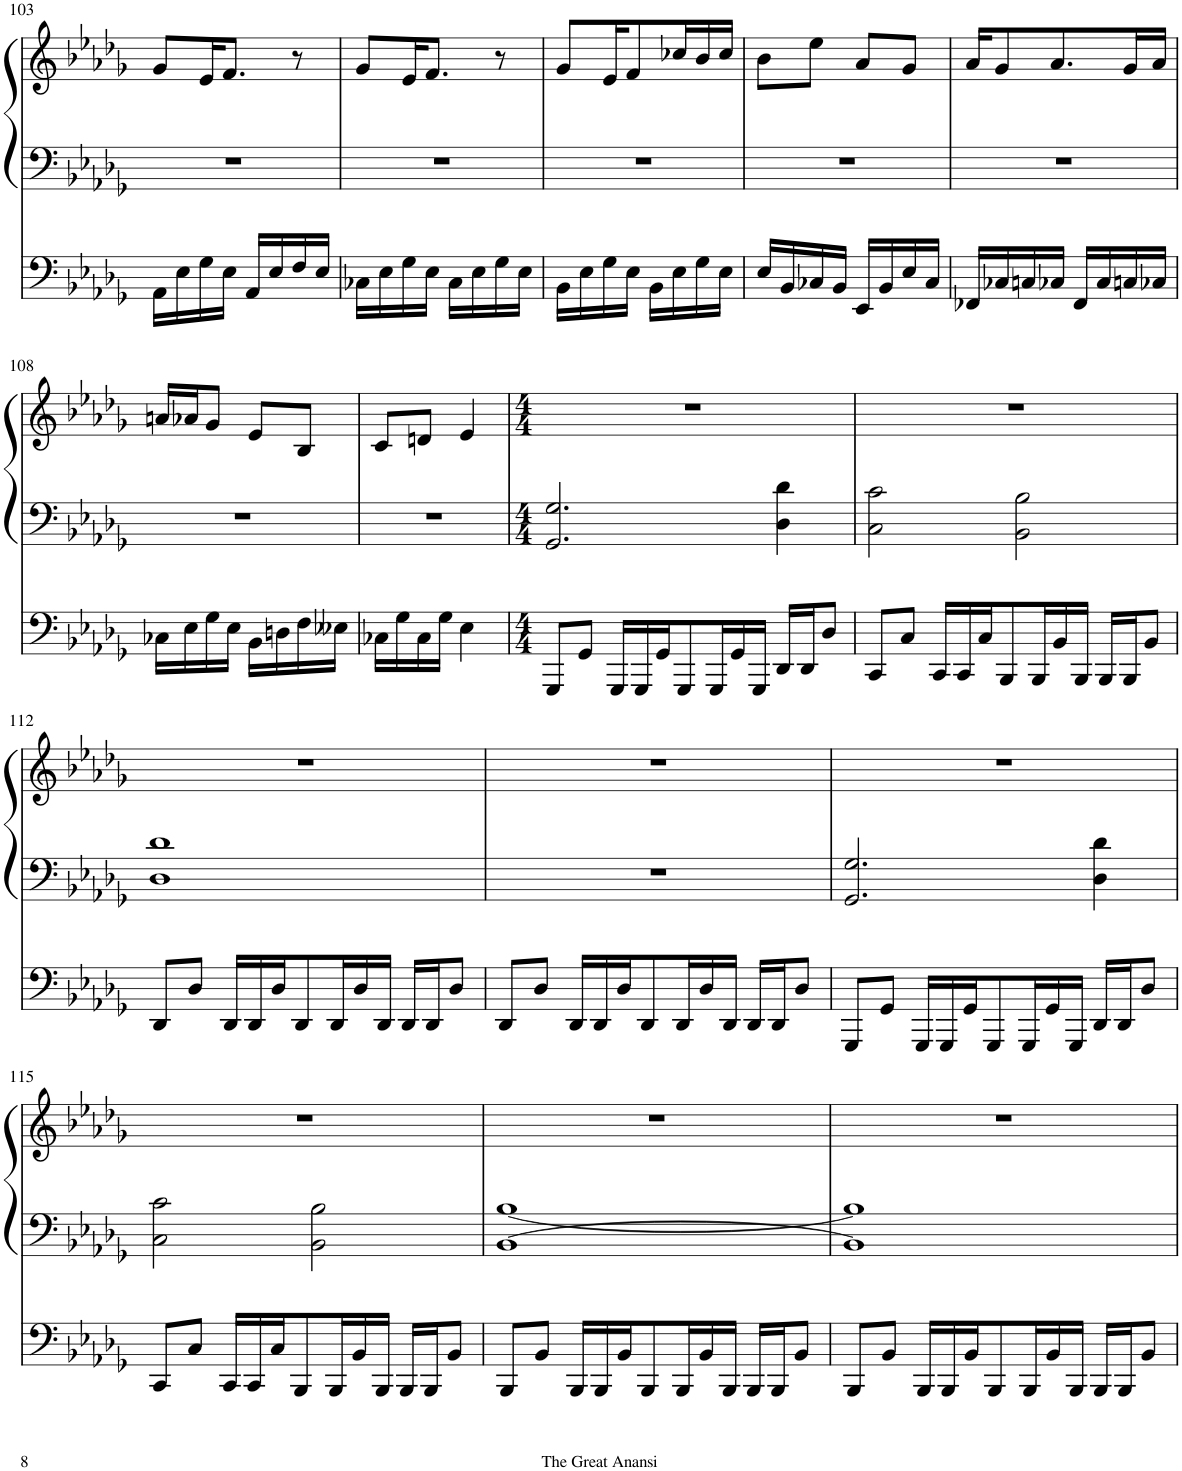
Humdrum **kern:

**kern	**kern	**kern
*part1	*part1	*part1
*staff3	*staff2	*staff1
*I"Piano	*	*
*I'Pno.	*	*
!!LO:PB:g=z
*clefF4	*clefF4	*clefG2
*k[b-e-a-d-g-]	*k[b-e-a-d-g-]	*k[b-e-a-d-g-]
*M2/4	*M2/4	*M2/4
=103	=103	=103
16AA-\LL	2r	8g-/L
16E-\	.	.
16G-\	.	16e-/K
16E-\JJ	.	8.f/J
16AA-/LL	.	.
16E-/	.	.
16F/	.	8r
16E-/JJ	.	.
=104	=104	=104
16C-X\LL	2r	8g-/L
16E-\	.	.
16G-\	.	16e-/K
16E-\JJ	.	8.f/J
16C-\LL	.	.
16E-\	.	.
16G-\	.	8r
16E-\JJ	.	.
=105	=105	=105
16BB-\LL	2r	8g-/L
16E-\	.	.
16G-\	.	16e-/K
16E-\JJ	.	8f/
16BB-\LL	.	.
16E-\	.	16cc-X/L
16G-\	.	16b-/
16E-\JJ	.	16cc-/JJ
=106	=106	=106
16E-/LL	2r	8b-\L
16BB-/	.	.
16C-X/	.	8ee-\J
16BB-/JJ	.	.
16EE-/LL	.	8a-/L
16BB-/	.	.
16E-/	.	8g-/J
16C-/JJ	.	.
=107	=107	=107
16FF-X/LL	2r	16a-/KL
16C-X/	.	8g-/
16Cn/	.	.
16C-X/JJ	.	8.a-/
16FF-/LL	.	.
16C-/	.	.
16Cn/	.	16g-/L
16C-X/JJ	.	16a-/JJ
!!LO:LB:g=z
=108	=108	=108
16C-X\LL	2r	16an/LL
16E-\	.	16a-X/J
16G-\	.	8g-/J
16E-\JJ	.	.
16BB-\LL	.	8e-/L
16Dn\	.	.
16F\	.	8B-/J
16E--X\JJ	.	.
=109	=109	=109
16C-X\LL	2r	8c/L
16G-\	.	.
16C-\	.	8dn/J
16G-\JJ	.	.
4E-\	.	4e-/
=110	=110	=110
*M4/4	*M4/4	*M4/4
8GGG-/L	2.GG-/ 2.G-/	1r
8GG-/J	.	.
16GGG-/LL	.	.
16GGG-/	.	.
16GG-/J	.	.
8GGG-/	.	.
16GGG-/L	.	.
16GG-/	.	.
16GGG-/JJ	.	.
16DD-/LL	4D-\ 4d-\	.
16DD-/J	.	.
8D-/J	.	.
=111	=111	=111
8CC/L	2C\ 2c\	1r
8C/J	.	.
16CC/LL	.	.
16CC/	.	.
16C/J	.	.
8BBB-/	.	.
.	2BB-\ 2B-\	.
16BBB-/L	.	.
16BB-/	.	.
16BBB-/JJ	.	.
16BBB-/LL	.	.
16BBB-/J	.	.
8BB-/J	.	.
!!LO:LB:g=z
=112	=112	=112
8DD-/L	1D- 1d-	1r
8D-/J	.	.
16DD-/LL	.	.
16DD-/	.	.
16D-/J	.	.
8DD-/	.	.
16DD-/L	.	.
16D-/	.	.
16DD-/JJ	.	.
16DD-/LL	.	.
16DD-/J	.	.
8D-/J	.	.
=113	=113	=113
8DD-/L	1r	1r
8D-/J	.	.
16DD-/LL	.	.
16DD-/	.	.
16D-/J	.	.
8DD-/	.	.
16DD-/L	.	.
16D-/	.	.
16DD-/JJ	.	.
16DD-/LL	.	.
16DD-/J	.	.
8D-/J	.	.
=114	=114	=114
8GGG-/L	2.GG-/ 2.G-/	1r
8GG-/J	.	.
16GGG-/LL	.	.
16GGG-/	.	.
16GG-/J	.	.
8GGG-/	.	.
16GGG-/L	.	.
16GG-/	.	.
16GGG-/JJ	.	.
16DD-/LL	4D-\ 4d-\	.
16DD-/J	.	.
8D-/J	.	.
!!LO:LB:g=z
=115	=115	=115
8CC/L	2C\ 2c\	1r
8C/J	.	.
16CC/LL	.	.
16CC/	.	.
16C/J	.	.
8BBB-/	.	.
.	2BB-\ 2B-\	.
16BBB-/L	.	.
16BB-/	.	.
16BBB-/JJ	.	.
16BBB-/LL	.	.
16BBB-/J	.	.
8BB-/J	.	.
=116	=116	=116
*	*^	*
8BBB-/L	[1BB-	[1B-	1r
8BB-/J	.	.	.
16BBB-/LL	.	.	.
16BBB-/	.	.	.
16BB-/J	.	.	.
8BBB-/	.	.	.
16BBB-/L	.	.	.
16BB-/	.	.	.
16BBB-/JJ	.	.	.
16BBB-/LL	.	.	.
16BBB-/J	.	.	.
8BB-/J	.	.	.
=117	=117	=117	=117
8BBB-/L	1BB-]	1B-]	1r
8BB-/J	.	.	.
16BBB-/LL	.	.	.
16BBB-/	.	.	.
16BB-/J	.	.	.
8BBB-/	.	.	.
16BBB-/L	.	.	.
16BB-/	.	.	.
16BBB-/JJ	.	.	.
16BBB-/LL	.	.	.
16BBB-/J	.	.	.
8BB-/J	.	.	.
*	*v	*v	*
=	=	=
*-	*-	*-
